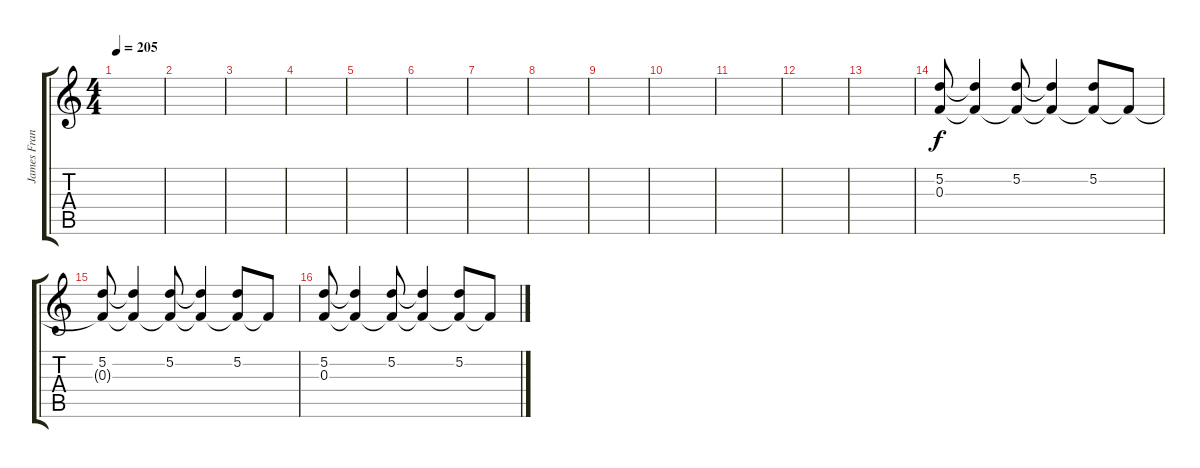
\track ("James Frantic Guitar" "James Fran") {instrument distortionguitar}
\staff {score tabs}
\tuning (D4 A3 F3 C3 G2 C2) {hide}
\ts (4 4)
\tempo 205
\clef g2
\ks c
|
|
|
|
|
|
|
|
|
|
|
|
|
(5.2 0.3).8{volume 13 instrument applause} (5.2{t} 0.3{t}).4 (5.2 0.3{t}).8 (5.2{t} 0.3{t}).4 (5.2 0.3{t}).8 0.3{t}.8 |
(5.2 0.3{t}).8{volume 12 instrument applause} (5.2{t} 0.3{t}).4 (5.2 0.3{t}).8 (5.2{t} 0.3{t}).4 (5.2 0.3{t}).8 0.3{t}.8 |
(5.2 0.3).8{volume 13 instrument applause} (5.2{t} 0.3{t}).4 (5.2 0.3{t}).8 (5.2{t} 0.3{t}).4 (5.2 0.3{t}).8 0.3{t}.8
